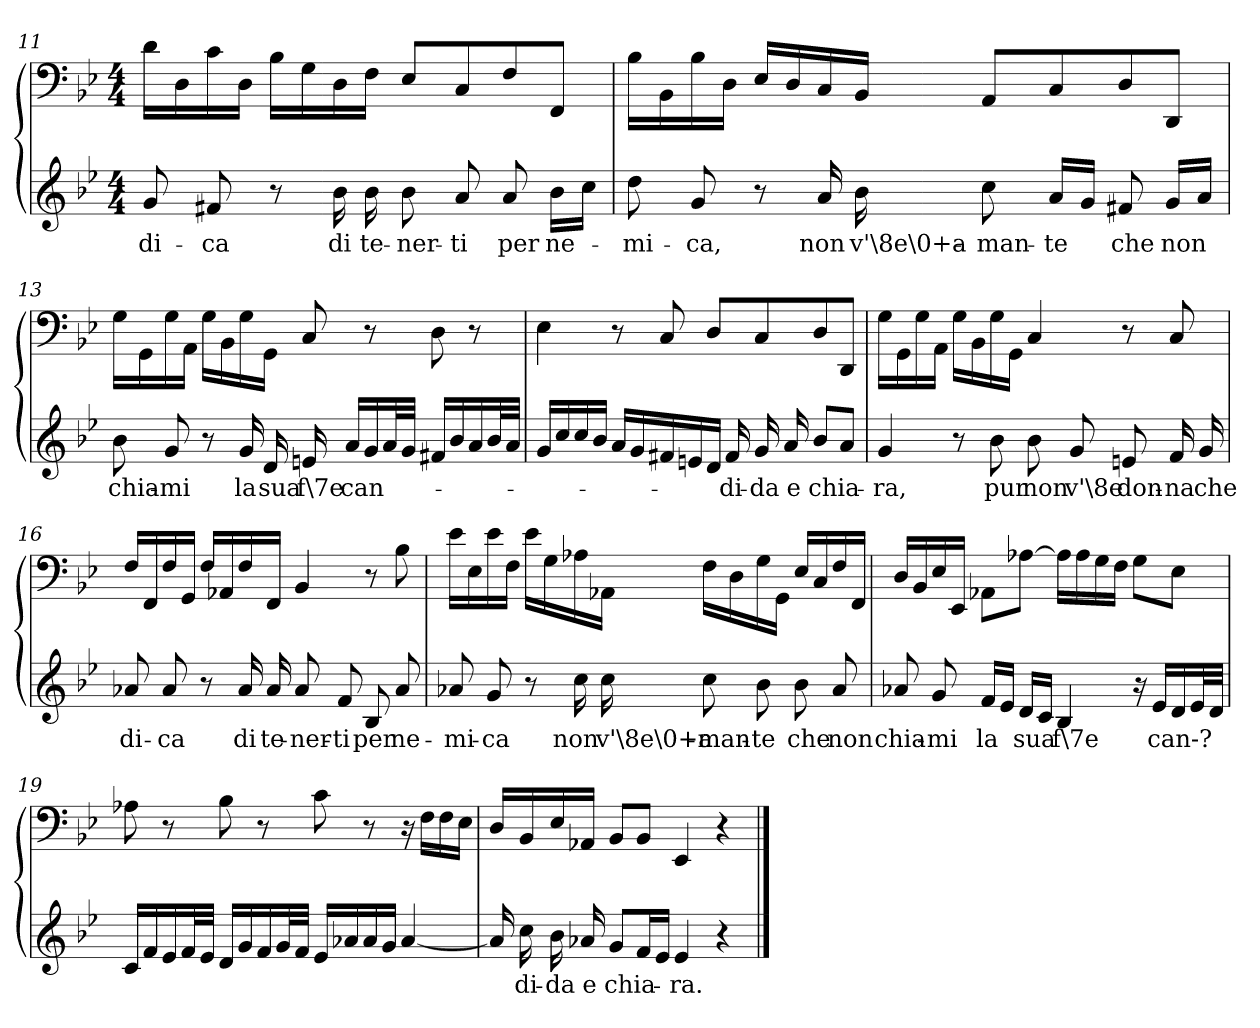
**kern	**text	**kern
*part1	*part1	*part1
*staff2	*staff2	*staff1
*clefG2	*	*clefF4
*k[b-e-]	*	*k[b-e-]
*g:	*	*g:
*M4/4	*	*M4/4
=11	=11	=11
8g/	di-	16d\LL
.	.	16D\
8f#X/	-ca	16c\
.	.	16D\JJ
8r	.	16B-\LL
.	.	16G\
16b-\	di	16D\
16b-\	te-	16F\JJ
8b-\	-ner-	8E-/L
8a/	-ti	8C/
8a/	per	8F/
16b-\LL	ne-	8FF/J
16cc\JJ	.	.
=12	=12	=12
8dd\	-mi-	16B-\LL
.	.	16BB-\
8g/	-ca,	16B-\
.	.	16D\JJ
8r	.	16E-/LL
.	.	16D/
16a/	non	16C/
16b-\	v'\8e\0+a-	16BB-/JJ
8cc\	-man-	8AA/L
16a/LL	-te	8C/
16g/JJ	.	.
8f#X/	che	8D/
16g/LL	non	8DD/J
16a/JJ	.	.
=13	=13	=13
8b-\	chia-	16G\LL
.	.	16GG\
8g/	-mi	16G\
.	.	16AA\JJ
8r	.	16G\LL
.	.	16BB-\
16g/	la	16G\
16d/	sua	16GG\JJ
16en/	f\7e	8C/
16a/LL	can-	.
16g/	.	8r
32a/L	.	.
32g/JJJ	.	.
16f#X/LL	.	8D\
16b-/	.	.
16a/	.	8r
32b-/L	.	.
32a/JJJ	.	.
=14	=14	=14
16g/LL	.	4E-\
16cc/	.	.
16cc/	.	.
16b-/JJ	.	.
16a/LL	.	8r
16g/	.	.
16f#X/	.	8C/
16en/	.	.
16d/JJ	.	8D/L
16f#/	-di-	.
16g/	-da	8C/
16a/	e	.
8b-/L	chia-	8D/
8a/J	.	8DD/J
=15	=15	=15
4g/	-ra,	16G\LL
.	.	16GG\
.	.	16G\
.	.	16AA\JJ
8r	.	16G\LL
.	.	16BB-\
8b-\	pur	16G\
.	.	16GG\JJ
8b-\	non	4C/
8g/	v'\8e	.
8en/	don-	8r
16f/	-na	8C/
16g/	che	.
=16	=16	=16
8a-X/	di-	16F/LL
.	.	16FF/
8a-/	-ca	16F/
.	.	16GG/JJ
8r	.	16F/LL
.	.	16AA-X/
16a-/	di	16F/
16a-/	te-	16FF/JJ
8a-/	-ner-	4BB-/
8f/	-ti	.
8B-/	per	8r
8a-/	ne-	8B-\
=17	=17	=17
8a-X/	-mi-	16e-\LL
.	.	16E-\
8g/	-ca	16e-\
.	.	16F\JJ
8r	.	16e-\LL
.	.	16G\
16cc\	non	16A-X\
16cc\	v'\8e\0+a-	16AA-X\JJ
8cc\	-man-	16F\LL
.	.	16D\
8b-\	-te	16G\
.	.	16GG\JJ
8b-\	che	16E-/LL
.	.	16C/
8a-/	non	16F/
.	.	16FF/JJ
=18	=18	=18
8a-X/	chia-	16D/LL
.	.	16BB-/
8g/	-mi	16E-/
.	.	16EE-/JJ
16f/LL	la	8AA-X\L
16e-/JJ	.	.
16d/LL	sua	[8A-X\J
16c/JJ	.	.
4B-/	f\7e	16A-\LL]
.	.	16A-\
.	.	16G\
.	.	16F\JJ
16r	.	8G\L
16e-/LL	can-?	.
16d/	.	8E-\J
32e-/L	.	.
32d/JJJ	.	.
=19	=19	=19
16c/LL	.	8A-X\
16f/	.	.
16e-/	.	8r
32f/L	.	.
32e-/JJJ	.	.
16d/LL	.	8B-\
16g/	.	.
16f/	.	8r
32g/L	.	.
32f/JJJ	.	.
16e-/LL	.	8c\
16a-X/	.	.
16a-/	.	8r
16g/JJ	.	.
[4a-/	.	16r
.	.	16F\LL
.	.	16F\
.	.	16E-\JJ
=20	=20	=20
16a-/]	.	16D/LL
16cc\	-di-	16BB-/
16b-\	-da	16E-/
16a-X/	e	16AA-X/JJ
8g/L	chia-	8BB-/L
16f/L	.	8BB-/J
16e-/JJ	.	.
4e-/	-ra.	4EE-/
4r	.	4r
==	==	==
*-	*-	*-
